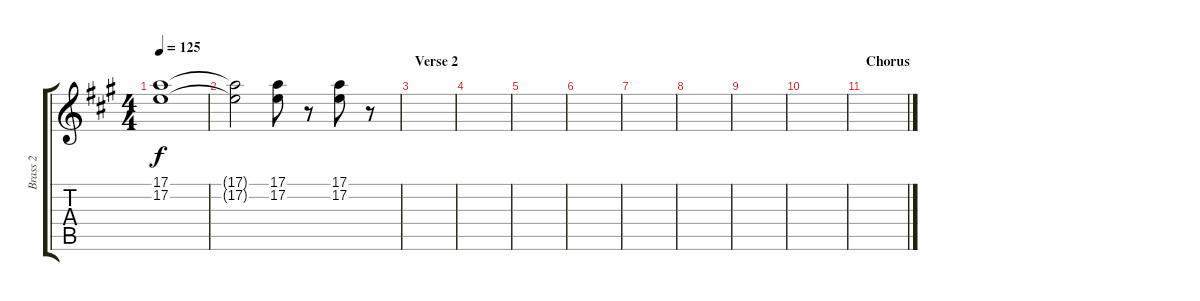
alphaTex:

\track ("Brass 2" "Brass 2") {instrument brasssection}
\staff {score tabs}
\tuning (E4 B3 G3 D3 A2 E2) {hide}
\ts (4 4)
\tempo 125
\clef g2
\ks a
(17.1{t} 17.2{t}).1{dy f} |
(17.1{t} 17.2{t}).2 (17.1 17.2).8 r.8 (17.1 17.2).8 r.8 |
\section ("" "Verse 2")
|
|
|
|
|
|
|
|
\section ("" "Chorus")
